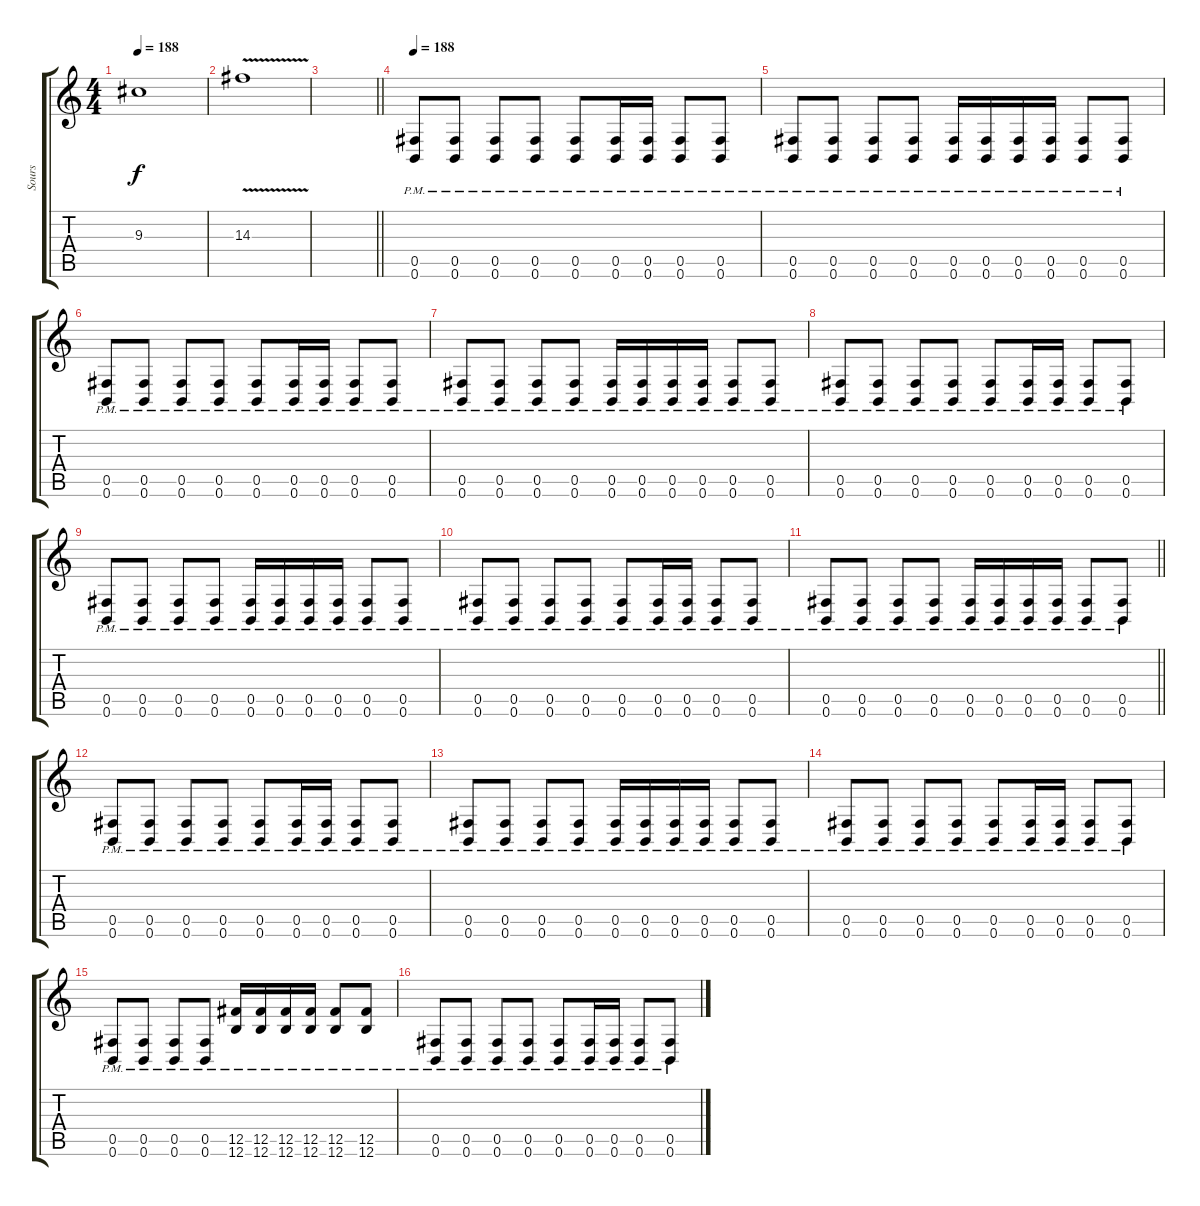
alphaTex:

\track ("Sours" "Sours") {instrument overdrivenguitar}
\staff {score tabs}
\tuning (Db4 Ab3 E3 B2 Gb2 B1) {hide}
\ts (4 4)
\tempo 188
\clef g2
\ks c
9.3.1{dy f} |
14.3{v}.1 |
\barLineRight lightlight
|
\section ("" "")
\tempo 188
(0.5{pm} 0.6{pm}).8 (0.5{pm} 0.6{pm}).8 (0.5{pm} 0.6{pm}).8 (0.5{pm} 0.6{pm}).8 (0.5{pm} 0.6{pm}).8 (0.5{pm} 0.6{pm}).16 (0.5{pm} 0.6{pm}).16 (0.5{pm} 0.6{pm}).8 (0.5{pm} 0.6{pm}).8 |
(0.5{pm} 0.6{pm}).8 (0.5{pm} 0.6{pm}).8 (0.5{pm} 0.6{pm}).8 (0.5{pm} 0.6{pm}).8 (0.5{pm} 0.6{pm}).16 (0.5{pm} 0.6{pm}).16 (0.5{pm} 0.6{pm}).16 (0.5{pm} 0.6{pm}).16 (0.5{pm} 0.6{pm}).8 (0.5{pm} 0.6{pm}).8 |
(0.5{pm} 0.6{pm}).8 (0.5{pm} 0.6{pm}).8 (0.5{pm} 0.6{pm}).8 (0.5{pm} 0.6{pm}).8 (0.5{pm} 0.6{pm}).8 (0.5{pm} 0.6{pm}).16 (0.5{pm} 0.6{pm}).16 (0.5{pm} 0.6{pm}).8 (0.5{pm} 0.6{pm}).8 |
(0.5{pm} 0.6{pm}).8 (0.5{pm} 0.6{pm}).8 (0.5{pm} 0.6{pm}).8 (0.5{pm} 0.6{pm}).8 (0.5{pm} 0.6{pm}).16 (0.5{pm} 0.6{pm}).16 (0.5{pm} 0.6{pm}).16 (0.5{pm} 0.6{pm}).16 (0.5{pm} 0.6{pm}).8 (0.5{pm} 0.6{pm}).8 |
(0.5{pm} 0.6{pm}).8 (0.5{pm} 0.6{pm}).8 (0.5{pm} 0.6{pm}).8 (0.5{pm} 0.6{pm}).8 (0.5{pm} 0.6{pm}).8 (0.5{pm} 0.6{pm}).16 (0.5{pm} 0.6{pm}).16 (0.5{pm} 0.6{pm}).8 (0.5{pm} 0.6{pm}).8 |
(0.5{pm} 0.6{pm}).8 (0.5{pm} 0.6{pm}).8 (0.5{pm} 0.6{pm}).8 (0.5{pm} 0.6{pm}).8 (0.5{pm} 0.6{pm}).16 (0.5{pm} 0.6{pm}).16 (0.5{pm} 0.6{pm}).16 (0.5{pm} 0.6{pm}).16 (0.5{pm} 0.6{pm}).8 (0.5{pm} 0.6{pm}).8 |
(0.5{pm} 0.6{pm}).8 (0.5{pm} 0.6{pm}).8 (0.5{pm} 0.6{pm}).8 (0.5{pm} 0.6{pm}).8 (0.5{pm} 0.6{pm}).8 (0.5{pm} 0.6{pm}).16 (0.5{pm} 0.6{pm}).16 (0.5{pm} 0.6{pm}).8 (0.5{pm} 0.6{pm}).8 |
\barLineRight lightlight
(0.5{pm} 0.6{pm}).8 (0.5{pm} 0.6{pm}).8 (0.5{pm} 0.6{pm}).8 (0.5{pm} 0.6{pm}).8 (0.5{pm} 0.6{pm}).16 (0.5{pm} 0.6{pm}).16 (0.5{pm} 0.6{pm}).16 (0.5{pm} 0.6{pm}).16 (0.5{pm} 0.6{pm}).8 (0.5{pm} 0.6{pm}).8 |
\section ("" "")
(0.5{pm} 0.6{pm}).8 (0.5{pm} 0.6{pm}).8 (0.5{pm} 0.6{pm}).8 (0.5{pm} 0.6{pm}).8 (0.5{pm} 0.6{pm}).8 (0.5{pm} 0.6{pm}).16 (0.5{pm} 0.6{pm}).16 (0.5{pm} 0.6{pm}).8 (0.5{pm} 0.6{pm}).8 |
(0.5{pm} 0.6{pm}).8 (0.5{pm} 0.6{pm}).8 (0.5{pm} 0.6{pm}).8 (0.5{pm} 0.6{pm}).8 (0.5{pm} 0.6{pm}).16 (0.5{pm} 0.6{pm}).16 (0.5{pm} 0.6{pm}).16 (0.5{pm} 0.6{pm}).16 (0.5{pm} 0.6{pm}).8 (0.5{pm} 0.6{pm}).8 |
(0.5{pm} 0.6{pm}).8 (0.5{pm} 0.6{pm}).8 (0.5{pm} 0.6{pm}).8 (0.5{pm} 0.6{pm}).8 (0.5{pm} 0.6{pm}).8 (0.5{pm} 0.6{pm}).16 (0.5{pm} 0.6{pm}).16 (0.5{pm} 0.6{pm}).8 (0.5{pm} 0.6{pm}).8 |
(0.5{pm} 0.6{pm}).8 (0.5{pm} 0.6{pm}).8 (0.5{pm} 0.6{pm}).8 (0.5{pm} 0.6{pm}).8 (12.5{pm} 12.6{pm}).16 (12.5{pm} 12.6{pm}).16 (12.5{pm} 12.6{pm}).16 (12.5{pm} 12.6{pm}).16 (12.5{pm} 12.6{pm}).8 (12.5{pm} 12.6{pm}).8 |
(0.5{pm} 0.6{pm}).8 (0.5{pm} 0.6{pm}).8 (0.5{pm} 0.6{pm}).8 (0.5{pm} 0.6{pm}).8 (0.5{pm} 0.6{pm}).8 (0.5{pm} 0.6{pm}).16 (0.5{pm} 0.6{pm}).16 (0.5{pm} 0.6{pm}).8 (0.5{pm} 0.6{pm}).8
